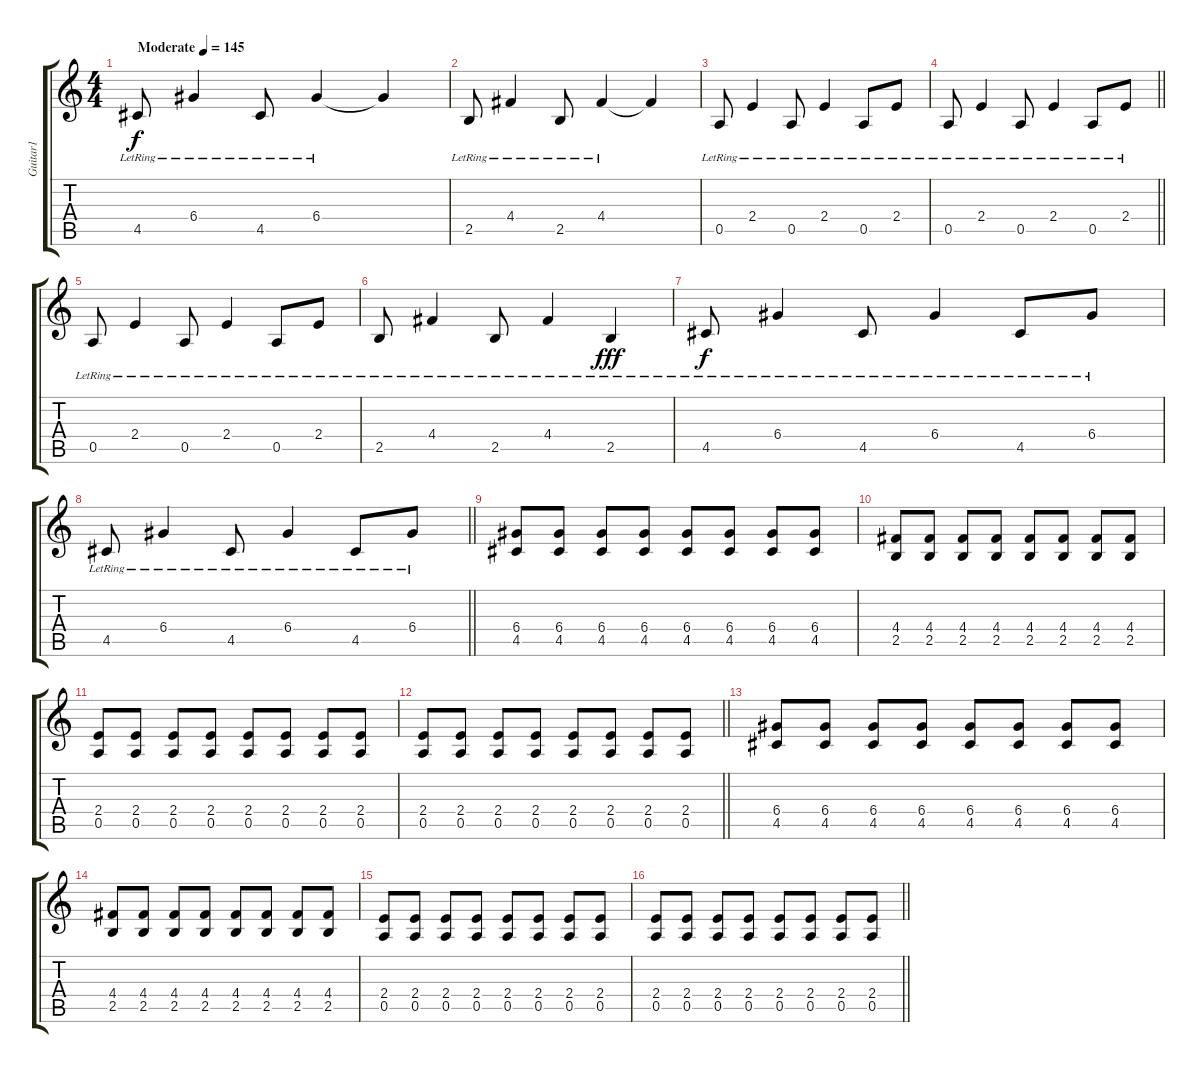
\track ("Guitar1" "Guitar1") {instrument electricguitarjazz}
\staff {score tabs}
\tuning (E4 B3 G3 D3 A2 E2) {hide}
\ts (4 4)
\tempo (145 "Moderate")
\clef g2
\ks c
4.5{lr}.8{dy f instrument electricguitarjazz} 6.4{lr}.4 4.5{lr}.8 6.4{lr}.4 6.4{t}.4 |
2.5{lr}.8 4.4{lr}.4 2.5{lr}.8 4.4{lr}.4 4.4{t}.4 |
0.5{lr}.8 2.4{lr}.4 0.5{lr}.8 2.4{lr}.4 0.5{lr}.8 2.4{lr}.8 |
\barLineRight lightlight
0.5{lr}.8 2.4{lr}.4 0.5{lr}.8 2.4{lr}.4 0.5{lr}.8 2.4{lr}.8 |
0.5{lr}.8 2.4{lr}.4 0.5{lr}.8 2.4{lr}.4 0.5{lr}.8 2.4{lr}.8 |
2.5{lr}.8 4.4{lr}.4 2.5{lr}.8 4.4{lr}.4 2.5{lr}.4{dy fff} |
4.5{lr}.8{dy f} 6.4{lr}.4 4.5{lr}.8 6.4{lr}.4 4.5{lr}.8 6.4{lr}.8 |
\barLineRight lightlight
4.5{lr}.8 6.4{lr}.4 4.5{lr}.8 6.4{lr}.4 4.5{lr}.8 6.4{lr}.8 |
(6.4 4.5).8{instrument distortionguitar} (6.4 4.5).8 (6.4 4.5).8 (6.4 4.5).8 (6.4 4.5).8 (6.4 4.5).8 (6.4 4.5).8 (6.4 4.5).8 |
(4.4 2.5).8 (4.4 2.5).8 (4.4 2.5).8 (4.4 2.5).8 (4.4 2.5).8 (4.4 2.5).8 (4.4 2.5).8 (4.4 2.5).8 |
(2.4 0.5).8 (2.4 0.5).8 (2.4 0.5).8 (2.4 0.5).8 (2.4 0.5).8 (2.4 0.5).8 (2.4 0.5).8 (2.4 0.5).8 |
\barLineRight lightlight
(2.4 0.5).8 (2.4 0.5).8 (2.4 0.5).8 (2.4 0.5).8 (2.4 0.5).8 (2.4 0.5).8 (2.4 0.5).8 (2.4 0.5).8 |
(6.4 4.5).8 (6.4 4.5).8 (6.4 4.5).8 (6.4 4.5).8 (6.4 4.5).8 (6.4 4.5).8 (6.4 4.5).8 (6.4 4.5).8 |
(4.4 2.5).8 (4.4 2.5).8 (4.4 2.5).8 (4.4 2.5).8 (4.4 2.5).8 (4.4 2.5).8 (4.4 2.5).8 (4.4 2.5).8 |
(2.4 0.5).8 (2.4 0.5).8 (2.4 0.5).8 (2.4 0.5).8 (2.4 0.5).8 (2.4 0.5).8 (2.4 0.5).8 (2.4 0.5).8 |
\barLineRight lightlight
(2.4 0.5).8 (2.4 0.5).8 (2.4 0.5).8 (2.4 0.5).8 (2.4 0.5).8 (2.4 0.5).8 (2.4 0.5).8 (2.4 0.5).8
